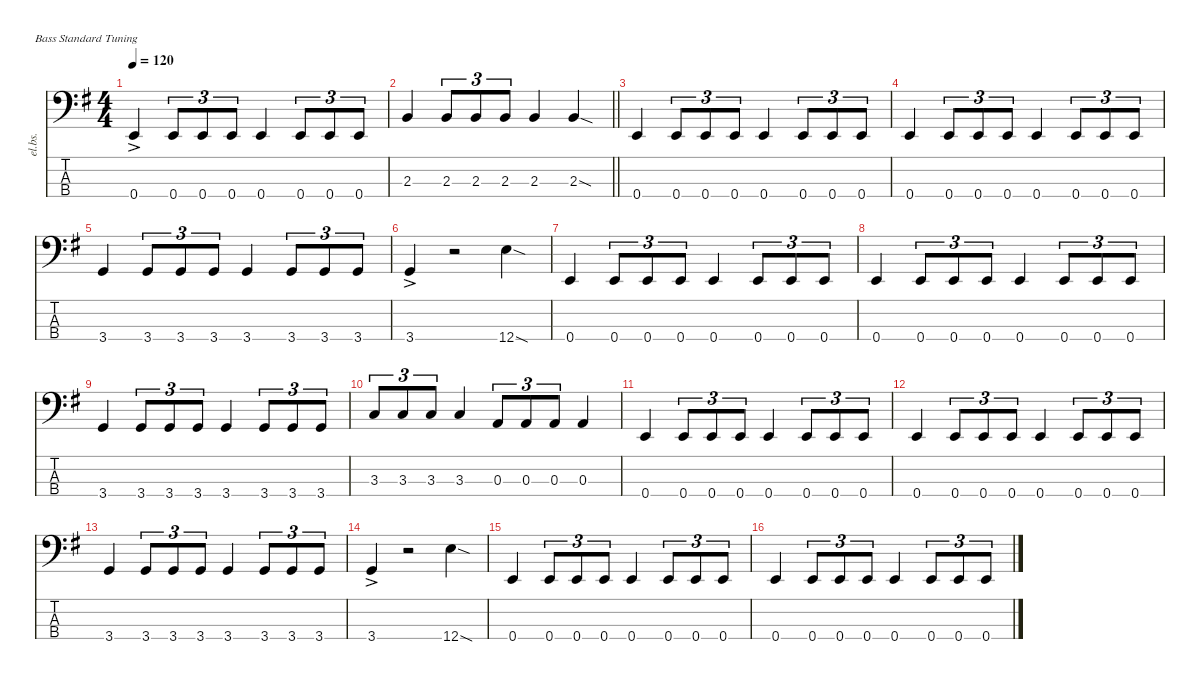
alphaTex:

\defaultSystemsLayout 4
\hideDynamics
\bracketExtendMode nobrackets
\otherSystemsTrackNameOrientation horizontal
\track ("Bajo 1" "el.bs.") {defaultSystemsLayout 8 instrument electricbassfinger}
\staff {score tabs}
\tuning (G2 D2 A1 E1)
\ts (4 4)
\tempo 120
\clef f4
\ks g
0.4{ac acc forcenatural}.4{dy f beam Up} 0.4{acc forcenatural}.8{tu (3 2) beam Up} 0.4{acc forcenatural}.8{tu (3 2) beam Up} 0.4{acc forcenatural}.8{tu (3 2) beam Up} 0.4{acc forcenatural}.4{beam Up} 0.4{acc forcenatural}.8{tu (3 2) beam Up} 0.4{acc forcenatural}.8{tu (3 2) beam Up} 0.4{acc forcenatural}.8{tu (3 2) beam Up} |
\barLineRight lightlight
2.3{acc forcenatural}.4{beam Up} 2.3{acc forcenatural}.8{tu (3 2) beam Up} 2.3{acc forcenatural}.8{tu (3 2) beam Up} 2.3{acc forcenatural}.8{tu (3 2) beam Up} 2.3{acc forcenatural}.4{beam Up} 2.3{sod acc forcenatural}.4{beam Up} |
0.4{acc forcenatural}.4{beam Up} 0.4{acc forcenatural}.8{tu (3 2) beam Up} 0.4{acc forcenatural}.8{tu (3 2) beam Up} 0.4{acc forcenatural}.8{tu (3 2) beam Up} 0.4{acc forcenatural}.4{beam Up} 0.4{acc forcenatural}.8{tu (3 2) beam Up} 0.4{acc forcenatural}.8{tu (3 2) beam Up} 0.4{acc forcenatural}.8{tu (3 2) beam Up} |
0.4{acc forcenatural}.4{beam Up} 0.4{acc forcenatural}.8{tu (3 2) beam Up} 0.4{acc forcenatural}.8{tu (3 2) beam Up} 0.4{acc forcenatural}.8{tu (3 2) beam Up} 0.4{acc forcenatural}.4{beam Up} 0.4{acc forcenatural}.8{tu (3 2) beam Up} 0.4{acc forcenatural}.8{tu (3 2) beam Up} 0.4{acc forcenatural}.8{tu (3 2) beam Up} |
3.4{acc forcenatural}.4{beam Up} 3.4{acc forcenatural}.8{tu (3 2) beam Up} 3.4{acc forcenatural}.8{tu (3 2) beam Up} 3.4{acc forcenatural}.8{tu (3 2) beam Up} 3.4{acc forcenatural}.4{beam Up} 3.4{acc forcenatural}.8{tu (3 2) beam Up} 3.4{acc forcenatural}.8{tu (3 2) beam Up} 3.4{acc forcenatural}.8{tu (3 2) beam Up} |
3.4{ac acc forcenatural}.4{beam Up} r.2{beam Up} 12.4{sod acc forcenatural}.4{beam Down} |
0.4{acc forcenatural}.4{beam Up} 0.4{acc forcenatural}.8{tu (3 2) beam Up} 0.4{acc forcenatural}.8{tu (3 2) beam Up} 0.4{acc forcenatural}.8{tu (3 2) beam Up} 0.4{acc forcenatural}.4{beam Up} 0.4{acc forcenatural}.8{tu (3 2) beam Up} 0.4{acc forcenatural}.8{tu (3 2) beam Up} 0.4{acc forcenatural}.8{tu (3 2) beam Up} |
0.4{acc forcenatural}.4{beam Up} 0.4{acc forcenatural}.8{tu (3 2) beam Up} 0.4{acc forcenatural}.8{tu (3 2) beam Up} 0.4{acc forcenatural}.8{tu (3 2) beam Up} 0.4{acc forcenatural}.4{beam Up} 0.4{acc forcenatural}.8{tu (3 2) beam Up} 0.4{acc forcenatural}.8{tu (3 2) beam Up} 0.4{acc forcenatural}.8{tu (3 2) beam Up} |
3.4{acc forcenatural}.4{beam Up} 3.4{acc forcenatural}.8{tu (3 2) beam Up} 3.4{acc forcenatural}.8{tu (3 2) beam Up} 3.4{acc forcenatural}.8{tu (3 2) beam Up} 3.4{acc forcenatural}.4{beam Up} 3.4{acc forcenatural}.8{tu (3 2) beam Up} 3.4{acc forcenatural}.8{tu (3 2) beam Up} 3.4{acc forcenatural}.8{tu (3 2) beam Up} |
3.3{acc forcenatural}.8{tu (3 2) beam Up} 3.3{acc forcenatural}.8{tu (3 2) beam Up} 3.3{acc forcenatural}.8{tu (3 2) beam Up} 3.3{acc forcenatural}.4{beam Up} 0.3{acc forcenatural}.8{tu (3 2) beam Up} 0.3{acc forcenatural}.8{tu (3 2) beam Up} 0.3{acc forcenatural}.8{tu (3 2) beam Up} 0.3{acc forcenatural}.4{beam Up} |
0.4{acc forcenatural}.4{beam Up} 0.4{acc forcenatural}.8{tu (3 2) beam Up} 0.4{acc forcenatural}.8{tu (3 2) beam Up} 0.4{acc forcenatural}.8{tu (3 2) beam Up} 0.4{acc forcenatural}.4{beam Up} 0.4{acc forcenatural}.8{tu (3 2) beam Up} 0.4{acc forcenatural}.8{tu (3 2) beam Up} 0.4{acc forcenatural}.8{tu (3 2) beam Up} |
0.4{acc forcenatural}.4{beam Up} 0.4{acc forcenatural}.8{tu (3 2) beam Up} 0.4{acc forcenatural}.8{tu (3 2) beam Up} 0.4{acc forcenatural}.8{tu (3 2) beam Up} 0.4{acc forcenatural}.4{beam Up} 0.4{acc forcenatural}.8{tu (3 2) beam Up} 0.4{acc forcenatural}.8{tu (3 2) beam Up} 0.4{acc forcenatural}.8{tu (3 2) beam Up} |
3.4{acc forcenatural}.4{beam Up} 3.4{acc forcenatural}.8{tu (3 2) beam Up} 3.4{acc forcenatural}.8{tu (3 2) beam Up} 3.4{acc forcenatural}.8{tu (3 2) beam Up} 3.4{acc forcenatural}.4{beam Up} 3.4{acc forcenatural}.8{tu (3 2) beam Up} 3.4{acc forcenatural}.8{tu (3 2) beam Up} 3.4{acc forcenatural}.8{tu (3 2) beam Up} |
3.4{ac acc forcenatural}.4{beam Up} r.2{beam Up} 12.4{sod acc forcenatural}.4{beam Down} |
0.4{acc forcenatural}.4{beam Up} 0.4{acc forcenatural}.8{tu (3 2) beam Up} 0.4{acc forcenatural}.8{tu (3 2) beam Up} 0.4{acc forcenatural}.8{tu (3 2) beam Up} 0.4{acc forcenatural}.4{beam Up} 0.4{acc forcenatural}.8{tu (3 2) beam Up} 0.4{acc forcenatural}.8{tu (3 2) beam Up} 0.4{acc forcenatural}.8{tu (3 2) beam Up} |
0.4{acc forcenatural}.4{beam Up} 0.4{acc forcenatural}.8{tu (3 2) beam Up} 0.4{acc forcenatural}.8{tu (3 2) beam Up} 0.4{acc forcenatural}.8{tu (3 2) beam Up} 0.4{acc forcenatural}.4{beam Up} 0.4{acc forcenatural}.8{tu (3 2) beam Up} 0.4{acc forcenatural}.8{tu (3 2) beam Up} 0.4{acc forcenatural}.8{tu (3 2) beam Up}
